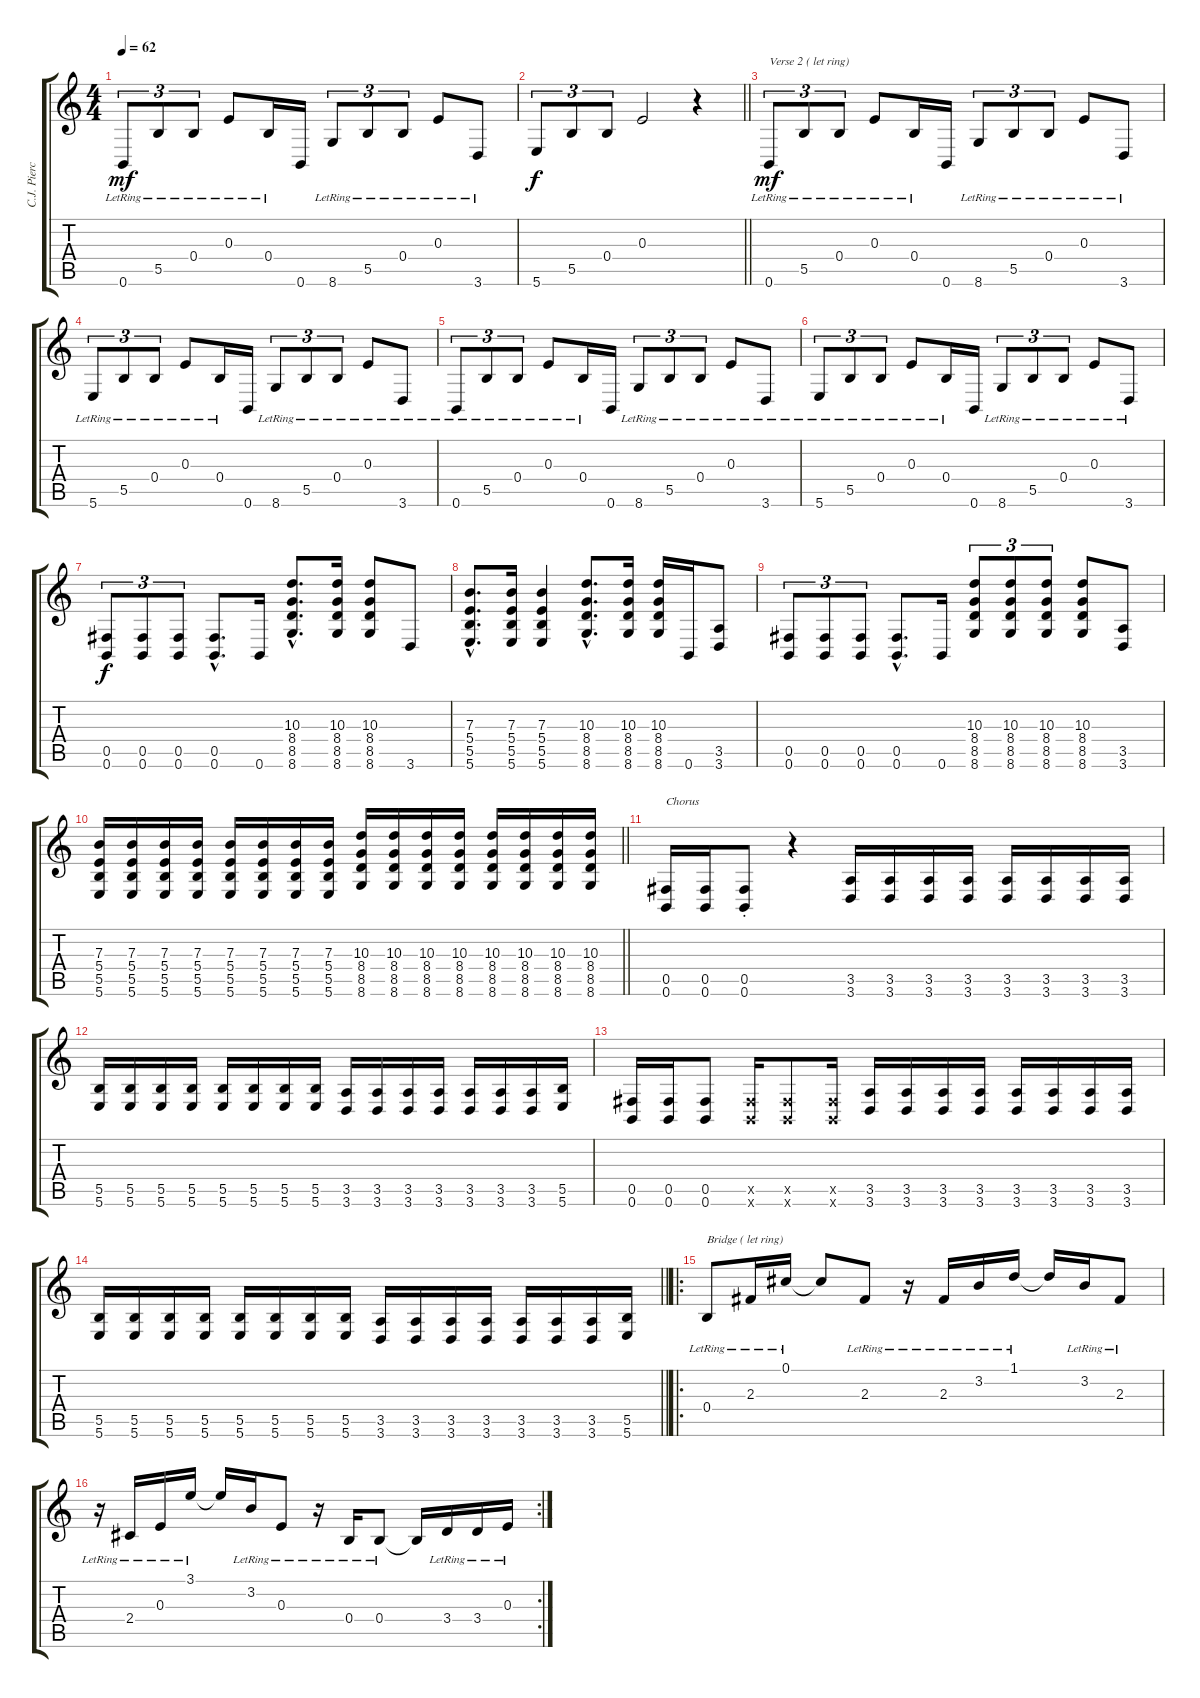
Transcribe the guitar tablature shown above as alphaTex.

\track ("C.J. Pierce | Lead" "C.J. Pierc") {instrument electricguitarjazz}
\staff {score tabs}
\tuning (Db4 Ab3 E3 B2 Gb2 B1) {hide}
\ts (4 4)
\tempo 62
\clef g2
\ks c
0.6{lr}.8{tu (3 2) dy mf instrument electricguitarjazz} 5.5{lr}.8{tu (3 2)} 0.4{lr}.8{tu (3 2)} 0.3{lr}.8 0.4{lr}.16 0.6.16 8.6{lr}.8{tu (3 2)} 5.5{lr}.8{tu (3 2)} 0.4{lr}.8{tu (3 2)} 0.3{lr}.8 3.6{lr}.8 |
\barLineRight lightlight
5.6.8{tu (3 2) dy f} 5.5.8{tu (3 2)} 0.4.8{tu (3 2)} 0.3.2 r.4 |
0.6{lr}.8{tu (3 2) txt "Verse 2 ( let ring)" dy mf} 5.5{lr}.8{tu (3 2)} 0.4{lr}.8{tu (3 2)} 0.3{lr}.8 0.4{lr}.16 0.6.16 8.6{lr}.8{tu (3 2)} 5.5{lr}.8{tu (3 2)} 0.4{lr}.8{tu (3 2)} 0.3{lr}.8 3.6{lr}.8 |
5.6{lr}.8{tu (3 2)} 5.5{lr}.8{tu (3 2)} 0.4{lr}.8{tu (3 2)} 0.3{lr}.8 0.4{lr}.16 0.6.16 8.6{lr}.8{tu (3 2)} 5.5{lr}.8{tu (3 2)} 0.4{lr}.8{tu (3 2)} 0.3{lr}.8 3.6{lr}.8 |
0.6{lr}.8{tu (3 2)} 5.5{lr}.8{tu (3 2)} 0.4{lr}.8{tu (3 2)} 0.3{lr}.8 0.4{lr}.16 0.6.16 8.6{lr}.8{tu (3 2)} 5.5{lr}.8{tu (3 2)} 0.4{lr}.8{tu (3 2)} 0.3{lr}.8 3.6{lr}.8 |
5.6{lr}.8{tu (3 2)} 5.5{lr}.8{tu (3 2)} 0.4{lr}.8{tu (3 2)} 0.3{lr}.8 0.4{lr}.16 0.6.16 8.6{lr}.8{tu (3 2)} 5.5{lr}.8{tu (3 2)} 0.4{lr}.8{tu (3 2)} 0.3{lr}.8 3.6{lr}.8 |
(0.5 0.6).8{tu (3 2) dy f instrument distortionguitar} (0.5 0.6).8{tu (3 2)} (0.5 0.6).8{tu (3 2)} (0.5{hac} 0.6{hac}).8{d} 0.6.16 (10.3{hac} 8.4{hac} 8.5{hac} 8.6{hac}).8{d} (10.3 8.4 8.5 8.6).16 (10.3 8.4 8.5 8.6).8 3.6.8 |
(7.3{hac} 5.4{hac} 5.5{hac} 5.6{hac}).8{d} (7.3 5.4 5.5 5.6).16 (7.3 5.4 5.5 5.6).4 (10.3{hac} 8.4{hac} 8.5{hac} 8.6{hac}).8{d} (10.3 8.4 8.5 8.6).16 (10.3 8.4 8.5 8.6).16 0.6.16 (3.5 3.6).8 |
(0.5 0.6).8{tu (3 2)} (0.5 0.6).8{tu (3 2)} (0.5 0.6).8{tu (3 2)} (0.5{hac} 0.6{hac}).8{d} 0.6.16 (10.3 8.4 8.5 8.6).8{tu (3 2)} (10.3 8.4 8.5 8.6).8{tu (3 2)} (10.3 8.4 8.5 8.6).8{tu (3 2)} (10.3 8.4 8.5 8.6).8 (3.5 3.6).8 |
\barLineRight lightlight
(7.3 5.4 5.5 5.6).16 (7.3 5.4 5.5 5.6).16 (7.3 5.4 5.5 5.6).16 (7.3 5.4 5.5 5.6).16 (7.3 5.4 5.5 5.6).16 (7.3 5.4 5.5 5.6).16 (7.3 5.4 5.5 5.6).16 (7.3 5.4 5.5 5.6).16 (10.3 8.4 8.5 8.6).16 (10.3 8.4 8.5 8.6).16 (10.3 8.4 8.5 8.6).16 (10.3 8.4 8.5 8.6).16 (10.3 8.4 8.5 8.6).16 (10.3 8.4 8.5 8.6).16 (10.3 8.4 8.5 8.6).16 (10.3 8.4 8.5 8.6).16 |
(0.5 0.6).16{txt "Chorus"} (0.5 0.6).16 (0.5{st} 0.6{st}).8 r.4 (3.5 3.6).16 (3.5 3.6).16 (3.5 3.6).16 (3.5 3.6).16 (3.5 3.6).16 (3.5 3.6).16 (3.5 3.6).16 (3.5 3.6).16 |
(5.5 5.6).16 (5.5 5.6).16 (5.5 5.6).16 (5.5 5.6).16 (5.5 5.6).16 (5.5 5.6).16 (5.5 5.6).16 (5.5 5.6).16 (3.5 3.6).16 (3.5 3.6).16 (3.5 3.6).16 (3.5 3.6).16 (3.5 3.6).16 (3.5 3.6).16 (3.5 3.6).16 (5.5 5.6).16 |
(0.5 0.6).16 (0.5 0.6).16 (0.5 0.6).8 (0.5{x} 0.6{x}).16 (0.5{x} 0.6{x}).8 (0.5{x} 0.6{x}).16 (3.5 3.6).16 (3.5 3.6).16 (3.5 3.6).16 (3.5 3.6).16 (3.5 3.6).16 (3.5 3.6).16 (3.5 3.6).16 (3.5 3.6).16 |
\barLineRight lightlight
(5.5 5.6).16 (5.5 5.6).16 (5.5 5.6).16 (5.5 5.6).16 (5.5 5.6).16 (5.5 5.6).16 (5.5 5.6).16 (5.5 5.6).16 (3.5 3.6).16 (3.5 3.6).16 (3.5 3.6).16 (3.5 3.6).16 (3.5 3.6).16 (3.5 3.6).16 (3.5 3.6).16 (5.5 5.6).16 |
\ro
0.4{lr}.8{txt "Bridge ( let ring)" instrument electricguitarjazz} 2.3{lr}.16 0.1{lr}.16 0.1{t}.8 2.3{lr}.8 r.16 2.3{lr}.16 3.2{lr}.16 1.1{lr}.16 1.1{t}.16 3.2{lr}.16 2.3{lr}.8 |
\rc 2
r.16 2.4{lr}.16 0.3{lr}.16 3.1{lr}.16 3.1{t}.16 3.2{lr}.16 0.3{lr}.8 r.16 0.4{lr}.16 0.4{lr}.8 0.4{t}.16 3.4{lr}.16 3.4{lr}.16 0.3{lr}.16
